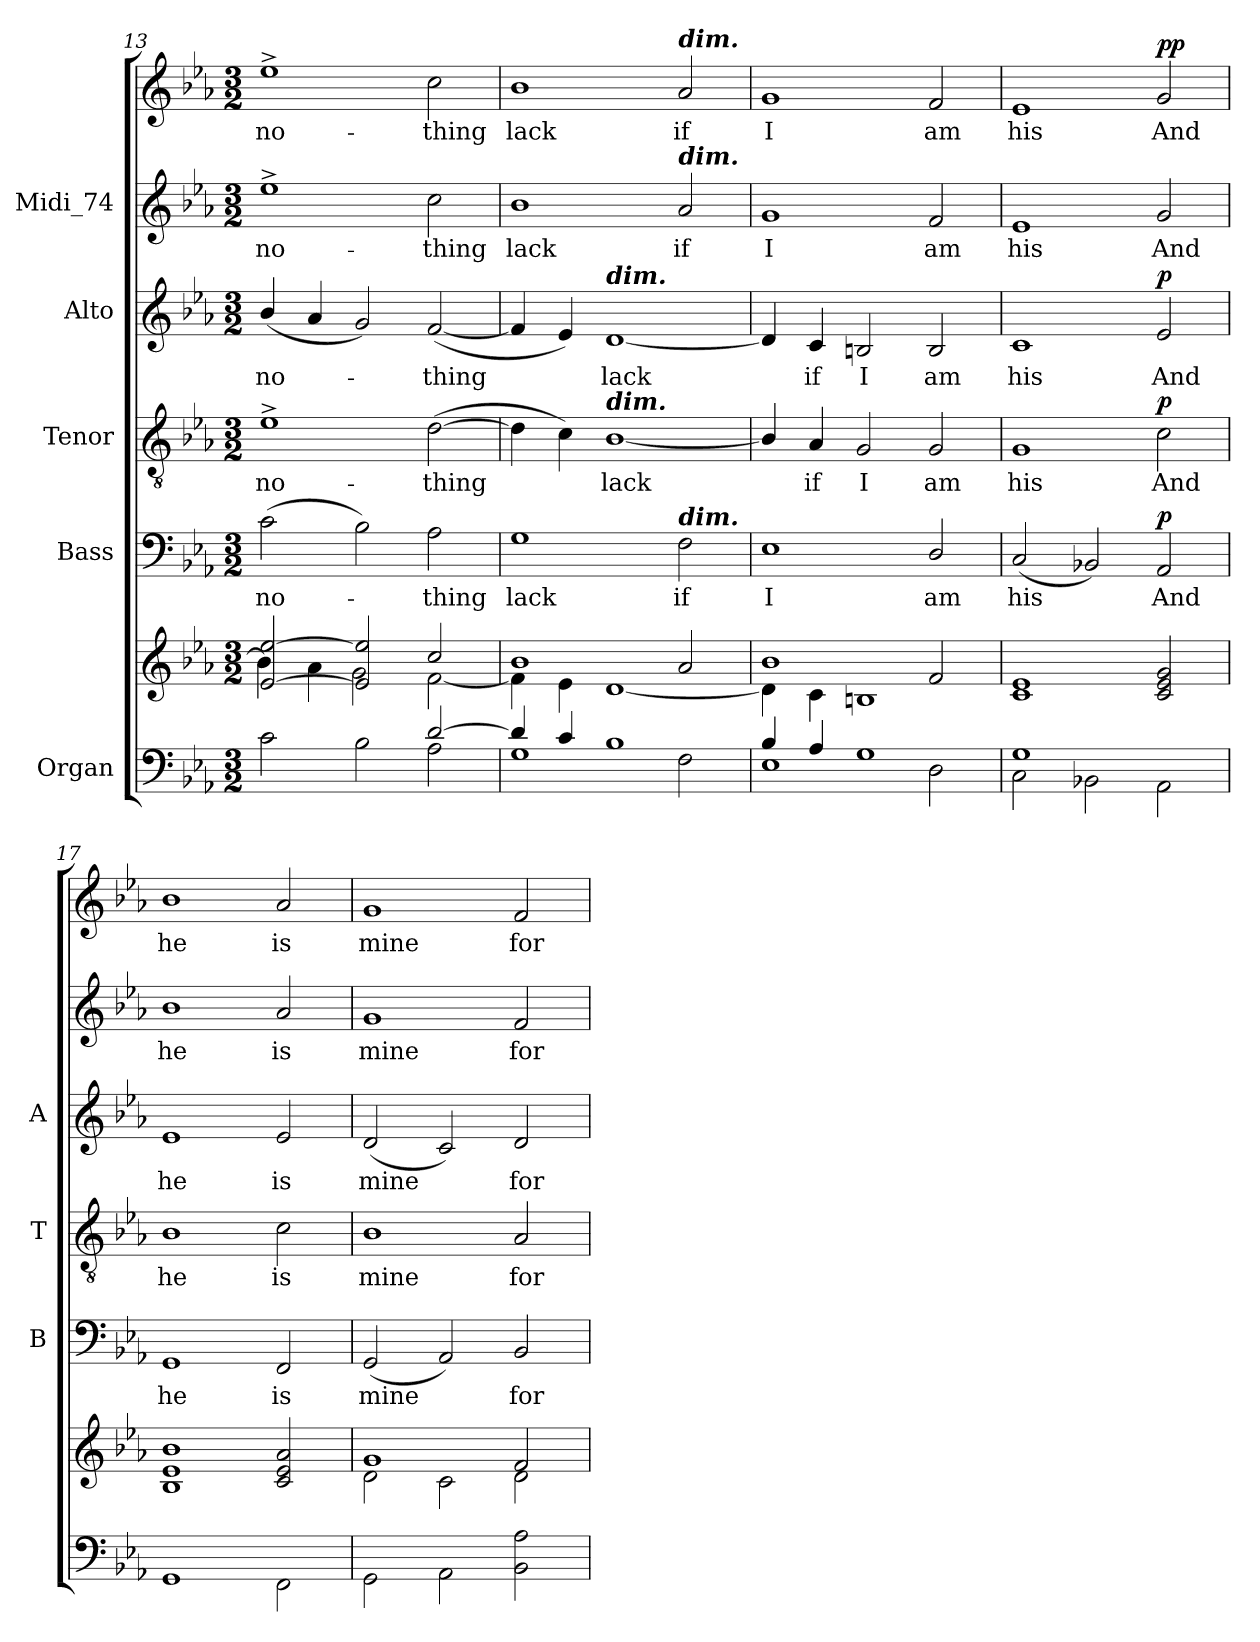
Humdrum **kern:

**kern	**kern	**kern	**text	**dynam	**kern	**text	**dynam	**kern	**text	**dynam	**kern	**text	**kern	**text	**dynam
*part5	*part5	*part4	*part4	*part4	*part3	*part3	*part3	*part2	*part2	*part2	*part1	*part1	*part1	*part1	*part1
*staff7	*staff6	*staff5	*staff5	*staff5	*staff4	*staff4	*staff4	*staff3	*staff3	*staff3	*staff2	*staff2	*staff1	*staff1	*staff1/2
*I"Organ	*	*I"Bass	*	*	*I"Tenor	*	*	*I"Alto	*	*	*I"Midi_74	*	*	*	*
*	*	*I'B	*	*	*I'T	*	*	*I'A	*	*	*	*	*	*	*
!!LO:LB:g=z
*clefF4	*clefG2	*clefF4	*	*	*clefGv2	*	*	*clefG2	*	*	*	*	*clefG2	*	*
*k[b-e-a-]	*k[b-e-a-]	*k[b-e-a-]	*	*	*k[b-e-a-]	*	*	*k[b-e-a-]	*	*	*k[b-e-a-]	*	*k[b-e-a-]	*	*
*E-:	*E-:	*E-:	*	*	*E-:	*	*	*E-:	*	*	*E-:	*	*E-:	*	*
*M3/2	*M3/2	*M3/2	*	*	*M3/2	*	*	*M3/2	*	*	*M3/2	*	*M3/2	*	*
=13	=13	=13	=13	=13	=13	=13	=13	=13	=13	=13	=13	=13	=13	=13	=13
*^	*	*	*	*	*	*	*	*	*	*	*	*	*	*	*
*	*^	*	*	*	*	*	*	*	*	*	*	*	*	*	*	*
!	!	!LO:N:vis=1	!	!	!LO:LY:b	!	!	!LO:LY:b	!	!	!LO:LY:b	!	!	!LO:LY:b	!	!LO:LY:b	!
*	*	*	*^	*	*	*	*	*	*	*	*	*	*	*	*	*	*
2ryy	2c\	1.ryy	[2e-/ [2ee-/	4b-\]	(>2c	no-	.	1e-^	no-	.	(<4b-/	no-	.	1ee-^	no-	1ee-^	no-	.
.	.	.	.	4a-\	.	.	.	.	.	.	4a-	.	.	.	.	.	.	.
2ryy	2B-\	.	2e-/] 2ee-/]	2g\	2B-)	.	.	.	.	.	2g)	.	.	.	.	.	.	.
!	!	!	!	!	!	!LO:LY:b	!	!	!LO:LY:b	!	!	!LO:LY:b	!	!	!LO:LY:b	!	!LO:LY:b	!
[2d/	2A-\	.	2cc/	[2f\	2A-	-thing	.	(>[2d	-thing	.	(<[2f	thing	.	2cc	-thing	2cc	-thing	.
=14	=14	=14	=14	=14	=14	=14	=14	=14	=14	=14	=14	=14	=14	=14	=14	=14	=14	=14
!	!	!LO:N:vis=1	!	!	!	!LO:LY:b	!	!	!	!	!	!	!	!	!LO:LY:b	!	!LO:LY:b	!
4d/]	1G\	1.ryy	1b-/	4f\]	1G	lack	.	4d]	.	.	4f]	.	.	1b-	lack	1b-	lack	.
4c/	.	.	.	4e-\	.	.	.	4c)	.	.	4e-)	.	.	.	.	.	.	.
!	!	!	!	!	!	!	!	!	!	!	!LO:TX:a:Bi:t=dim.	!	!	!	!	!	!	!
!	!	!	!	!	!	!	!	!LO:TX:a:Bi:t=dim.	!	!	!	!	!	!	!	!	!	!
!	!	!	!	!	!	!	!	!	!LO:LY:b	!	!	!LO:LY:b	!	!	!	!	!	!
1B-/	.	.	.	[1d\	.	.	.	[1B-/	lack	.	[1d	lack	.	.	.	.	.	.
!	!	!	!	!	!	!	!	!	!	!	!	!	!	!	!	!LO:TX:a:Bi:t=dim.	!	!
!	!	!	!	!	!	!	!	!	!	!	!	!	!	!LO:TX:a:Bi:t=dim.	!	!	!	!
!	!	!	!	!	!LO:TX:a:Bi:t=dim.	!	!	!	!	!	!	!	!	!	!	!	!	!
!	!	!	!	!	!	!LO:LY:b	!	!	!	!	!	!	!	!	!LO:LY:b	!	!LO:LY:b	!
.	2F\	.	2a-/	.	2F	if	.	.	.	.	.	.	.	2a-	if	2a-	if	.
=15	=15	=15	=15	=15	=15	=15	=15	=15	=15	=15	=15	=15	=15	=15	=15	=15	=15	=15
!	!	!LO:N:vis=1	!	!	!	!LO:LY:b	!	!	!	!	!	!	!	!	!LO:LY:b	!	!LO:LY:b	!
4B-/	1E-\	1.ryy	1b-/	4d\]	1E-	I	.	4B-/]	.	.	4d]	.	.	1g	I	1g	I	.
!	!	!	!	!	!	!	!	!	!LO:LY:b	!	!	!LO:LY:b	!	!	!	!	!	!
4A-/	.	.	.	4c\	.	.	.	4A-	if	.	4c	if	.	.	.	.	.	.
!	!	!	!	!	!	!	!	!	!LO:LY:b	!	!	!LO:LY:b	!	!	!	!	!	!
1G/	.	.	.	1Bn\	.	.	.	2G	I	.	2Bn	I	.	.	.	.	.	.
!	!	!	!	!	!	!LO:LY:b	!	!	!LO:LY:b	!	!	!LO:LY:b	!	!	!LO:LY:b	!	!LO:LY:b	!
.	2D\	.	2f/	.	2D/	am	.	2G	am	.	2B	am	.	2f	am	2f	am	.
=16	=16	=16	=16	=16	=16	=16	=16	=16	=16	=16	=16	=16	=16	=16	=16	=16	=16	=16
!	!	!LO:N:vis=1	!	!	!	!LO:LY:b	!	!	!LO:LY:b	!	!	!LO:LY:b	!	!	!LO:LY:b	!	!LO:LY:b	!
1G/	2C\	1.ryy	1c/ 1e-/	1.ryy	(<2C	his	.	1G	his	.	1c	his	.	1e-	his	1e-	his	.
.	2BB-X\	.	.	.	2BB-X)	.	.	.	.	.	.	.	.	.	.	.	.	.
!	!	!	!	!	!	!LO:LY:b	!LO:DY:b	!	!LO:LY:b	!LO:DY:b	!	!LO:LY:b	!LO:DY:b	!	!LO:LY:b	!	!LO:LY:b	!LO:DY:b=2
!	!	!	!	!	!	!	!	!	!	!	!	!	!	!	!	!	!	!LO:DY:n=1:b
2ryy	2AA-\	.	2c/ 2e-/ 2g/	.	2AA-	And	p	2c	And	p	2e-	And	p	2g	And	2g	And	p p
=17	=17	=17	=17	=17	=17	=17	=17	=17	=17	=17	=17	=17	=17	=17	=17	=17	=17	=17
!	!	!LO:N:vis=1	!	!	!	!LO:LY:b	!	!	!LO:LY:b	!	!	!LO:LY:b	!	!	!LO:LY:b	!	!LO:LY:b	!
1.ryy	1GG\	1.ryy	1B-/ 1e-/ 1b-/	1.ryy	1GG	he	.	1B-	he	.	1e-	he	.	1b-	he	1b-	he	.
!	!	!	!	!	!	!LO:LY:b	!	!	!LO:LY:b	!	!	!LO:LY:b	!	!	!LO:LY:b	!	!LO:LY:b	!
.	2FF\	.	2c/ 2e-/ 2a-/	.	2FF	is	.	2c	is	.	2e-	is	.	2a-	is	2a-	is	.
=18	=18	=18	=18	=18	=18	=18	=18	=18	=18	=18	=18	=18	=18	=18	=18	=18	=18	=18
!	!	!LO:N:vis=1	!	!	!	!LO:LY:b	!	!	!LO:LY:b	!	!	!LO:LY:b	!	!	!LO:LY:b	!	!LO:LY:b	!
1.ryy	2GG\	1.ryy	1g/	2d\	(<2GG	mine	.	1B-	mine	.	(<2d	mine	.	1g	mine	1g	mine	.
.	2AA-\	.	.	2c\	2AA-)	.	.	.	.	.	2c)	.	.	.	.	.	.	.
!	!	!	!	!	!	!LO:LY:b	!	!	!LO:LY:b	!	!	!LO:LY:b	!	!	!LO:LY:b	!	!LO:LY:b	!
.	2BB-\ 2A-\	.	2f/	2d\	2BB-	for	.	2A-	for	.	2d	for	.	2f	for	2f	for	.
*v	*v	*v	*	*	*	*	*	*	*	*	*	*	*	*	*	*	*	*
*	*v	*v	*	*	*	*	*	*	*	*	*	*	*	*	*	*
=	=	=	=	=	=	=	=	=	=	=	=	=	=	=	=
*-	*-	*-	*-	*-	*-	*-	*-	*-	*-	*-	*-	*-	*-	*-	*-
